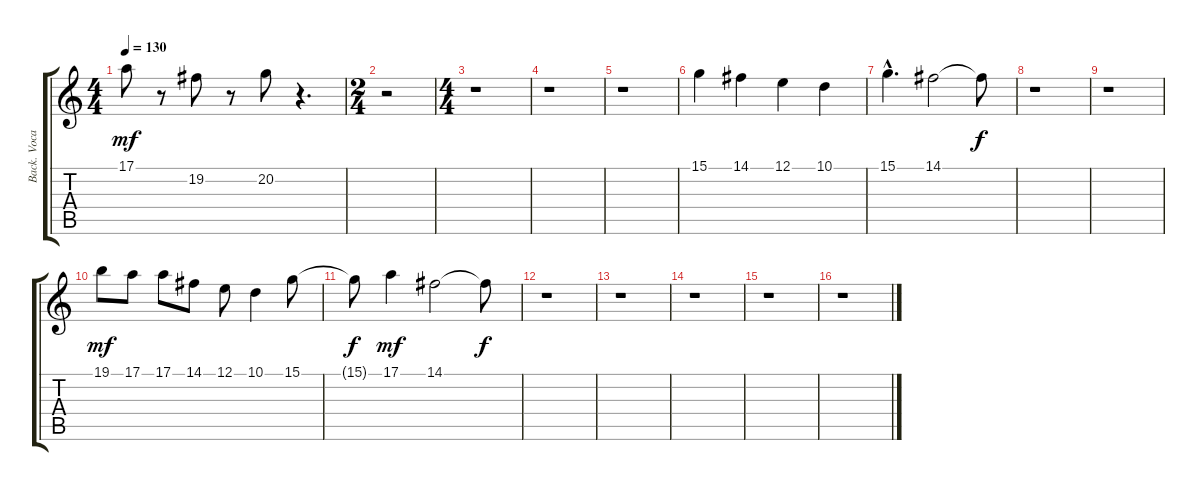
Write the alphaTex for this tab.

\track ("Back. Vocals" "Back. Voca") {instrument voiceoohs}
\staff {score tabs}
\tuning (E4 B3 G3 D3 A2 E2) {hide}
\ts (4 4)
\tempo 130
\clef g2
\ks c
17.1.8{dy mf} r.8 19.2.8 r.8 20.2.8 r.4{d} |
\ts (2 4)
r.2 |
\ts (4 4)
r.1 |
r.1 |
r.1 |
15.1.4 14.1.4 12.1.4 10.1.4 |
15.1{hac}.4{d} 14.1.2 14.1{t}.8{dy f} |
r.1 |
r.1 |
19.1.8{dy mf} 17.1.8 17.1.8 14.1.8 12.1.8 10.1.4 15.1.8 |
15.1{t}.8{dy f} 17.1.4{dy mf} 14.1.2 14.1{t}.8{dy f} |
r.1 |
r.1 |
r.1 |
r.1 |
r.1
